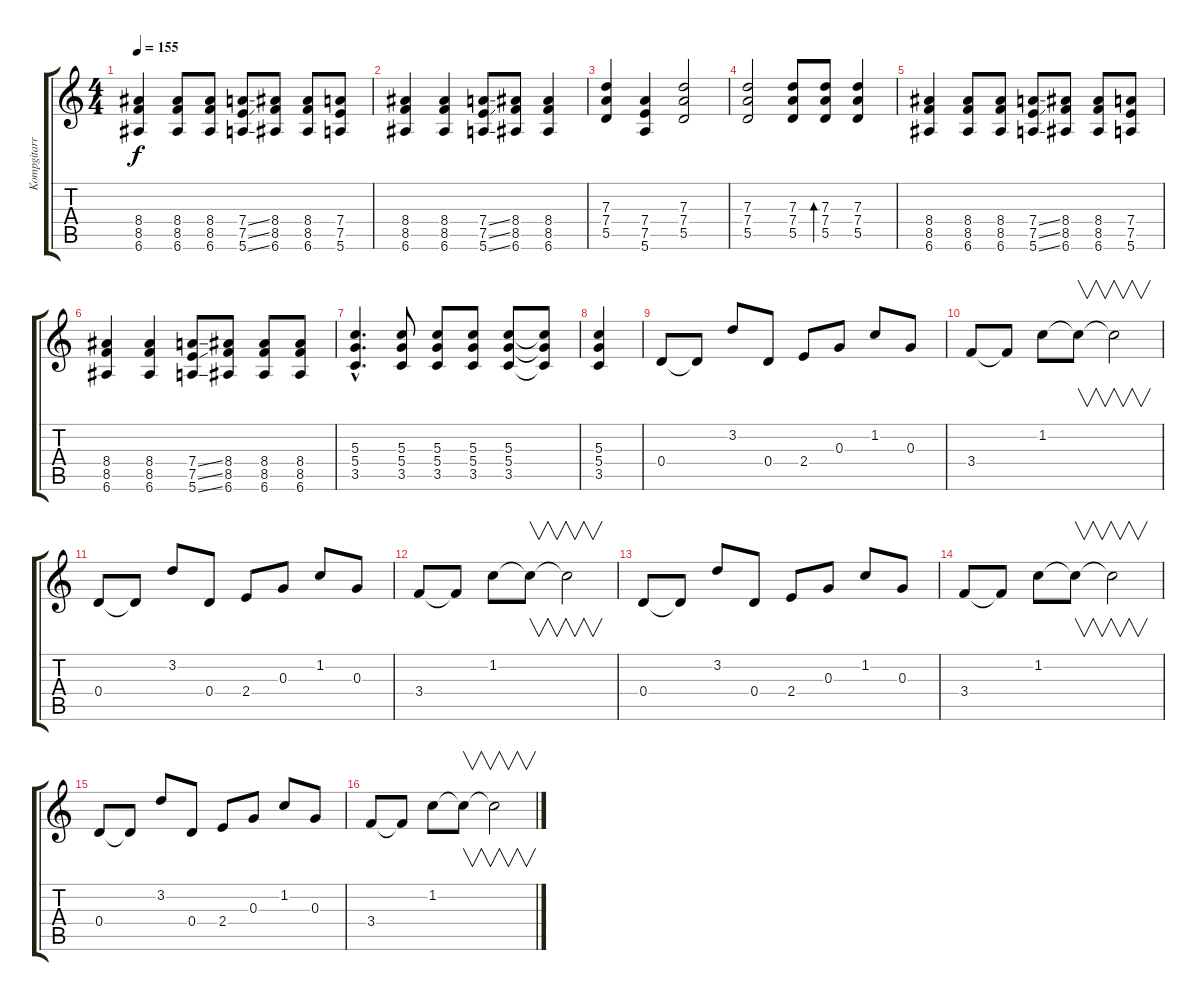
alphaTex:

\track ("Kompgitarr" "Kompgitarr") {instrument electricguitarclean}
\staff {score tabs}
\tuning (E4 B3 G3 D3 A2 E2) {hide}
\ts (4 4)
\tempo 155
\clef g2
\ks c
(8.4 8.5 6.6).4{dy f} (8.4 8.5 6.6).8 (8.4 8.5 6.6).8 (7.4{ss} 7.5{ss} 5.6{ss}).8 (8.4 8.5 6.6).8 (8.4 8.5 6.6).8 (7.4 7.5 5.6).8 |
(8.4 8.5 6.6).4 (8.4 8.5 6.6).4 (7.4{ss} 7.5{ss} 5.6{ss}).8 (8.4 8.5 6.6).8 (8.4 8.5 6.6).4 |
(7.3 7.4 5.5).4 (7.4 7.5 5.6).4 (7.3 7.4 5.5).2 |
(7.3 7.4 5.5).2 (7.3 7.4 5.5).8 (7.3 7.4 5.5).8{bd 240} (7.3 7.4 5.5).4 |
(8.4 8.5 6.6).4 (8.4 8.5 6.6).8 (8.4 8.5 6.6).8 (7.4{ss} 7.5{ss} 5.6{ss}).8 (8.4 8.5 6.6).8 (8.4 8.5 6.6).8 (7.4 7.5 5.6).8 |
(8.4 8.5 6.6).4 (8.4 8.5 6.6).4 (7.4{ss} 7.5{ss} 5.6{ss}).8 (8.4 8.5 6.6).8 (8.4 8.5 6.6).8 (8.4 8.5 6.6).8 |
(5.3{hac} 5.4{hac} 3.5{hac}).4{d} (5.3 5.4 3.5).8 (5.3 5.4 3.5).8 (5.3 5.4 3.5).8 (5.3 5.4 3.5).8 (5.3{t} 5.4{t} 3.5{t}).8 |
(5.3 5.4 3.5).4 |
0.4.8 0.4{t}.8 3.2.8 0.4.8 2.4.8 0.3.8 1.2.8 0.3.8 |
3.4.8 3.4{t}.8 1.2.8 1.2{t}.8{v} 1.2{t}.2{v} |
0.4.8 0.4{t}.8 3.2.8 0.4.8 2.4.8 0.3.8 1.2.8 0.3.8 |
3.4.8 3.4{t}.8 1.2.8 1.2{t}.8{v} 1.2{t}.2{v} |
0.4.8 0.4{t}.8 3.2.8 0.4.8 2.4.8 0.3.8 1.2.8 0.3.8 |
3.4.8 3.4{t}.8 1.2.8 1.2{t}.8{v} 1.2{t}.2{v} |
0.4.8 0.4{t}.8 3.2.8 0.4.8 2.4.8 0.3.8 1.2.8 0.3.8 |
3.4.8 3.4{t}.8 1.2.8 1.2{t}.8{v} 1.2{t}.2{v}
